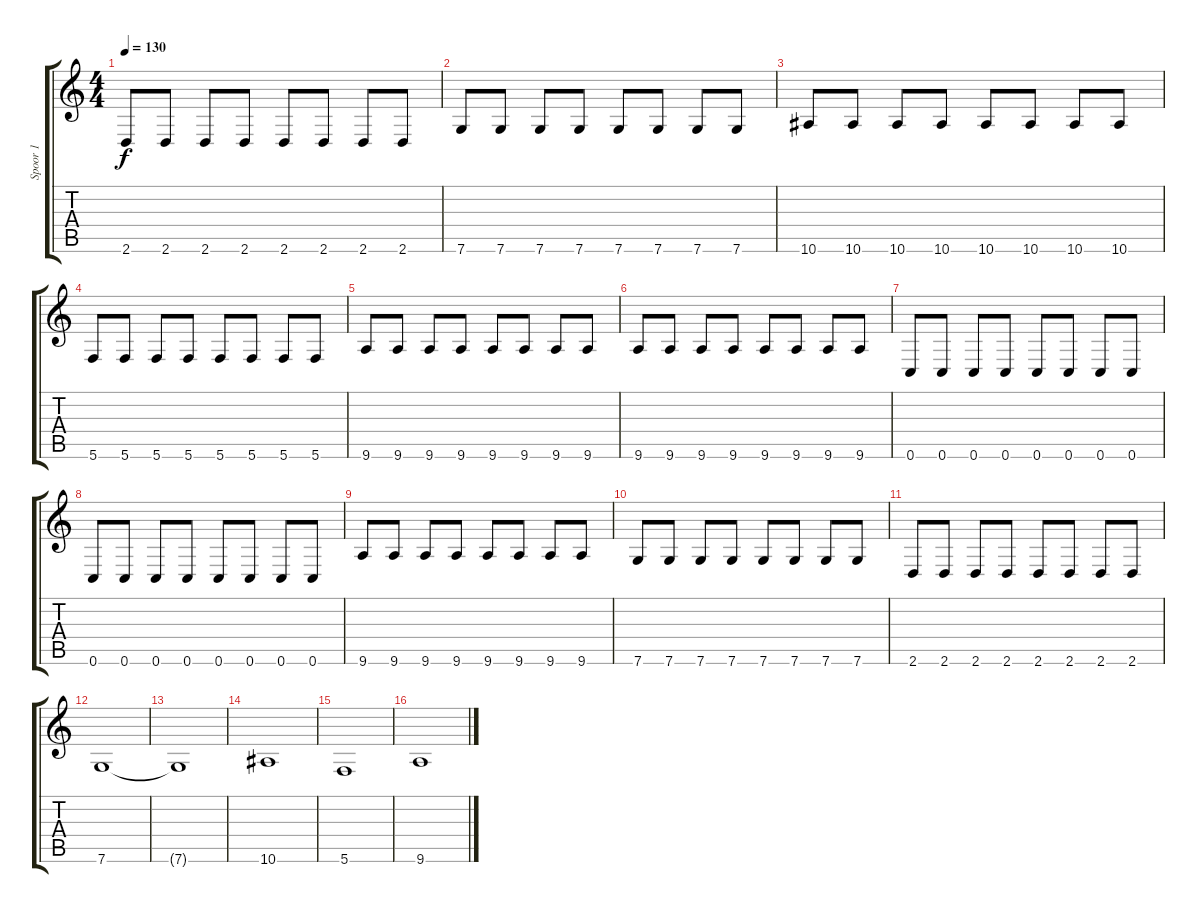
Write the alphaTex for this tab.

\track ("Spoor 1" "Spoor 1") {instrument distortionguitar}
\staff {score tabs}
\tuning (E4 B3 G3 D3 A2 C2) {hide}
\ts (4 4)
\tempo 130
\clef g2
\ks c
2.6.8{dy f} 2.6.8 2.6.8 2.6.8 2.6.8 2.6.8 2.6.8 2.6.8 |
7.6.8 7.6.8 7.6.8 7.6.8 7.6.8 7.6.8 7.6.8 7.6.8 |
10.6.8 10.6.8 10.6.8 10.6.8 10.6.8 10.6.8 10.6.8 10.6.8 |
5.6.8 5.6.8 5.6.8 5.6.8 5.6.8 5.6.8 5.6.8 5.6.8 |
9.6.8 9.6.8 9.6.8 9.6.8 9.6.8 9.6.8 9.6.8 9.6.8 |
9.6.8 9.6.8 9.6.8 9.6.8 9.6.8 9.6.8 9.6.8 9.6.8 |
0.6.8 0.6.8 0.6.8 0.6.8 0.6.8 0.6.8 0.6.8 0.6.8 |
0.6.8 0.6.8 0.6.8 0.6.8 0.6.8 0.6.8 0.6.8 0.6.8 |
9.6.8 9.6.8 9.6.8 9.6.8 9.6.8 9.6.8 9.6.8 9.6.8 |
7.6.8 7.6.8 7.6.8 7.6.8 7.6.8 7.6.8 7.6.8 7.6.8 |
2.6.8 2.6.8 2.6.8 2.6.8 2.6.8 2.6.8 2.6.8 2.6.8 |
7.6.1 |
7.6{t}.1 |
10.6.1 |
5.6.1 |
9.6.1
